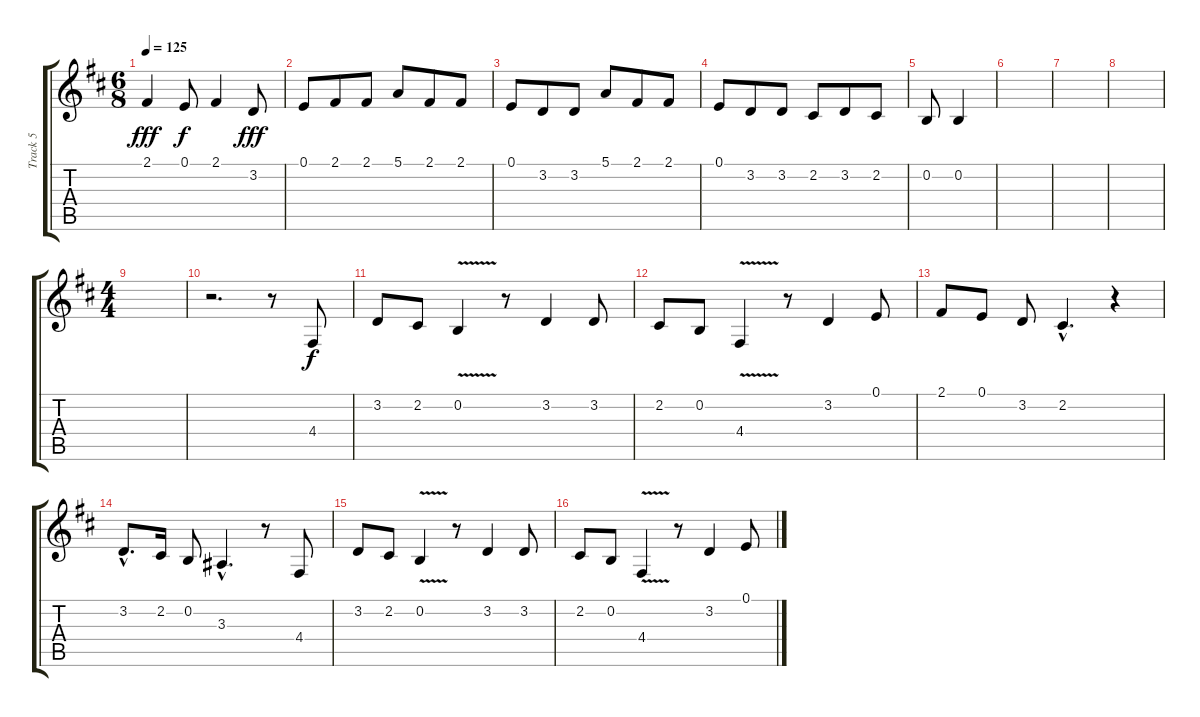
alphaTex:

\track ("Track 5" "Track 5") {instrument clarinet}
\staff {score tabs}
\tuning (E4 B3 G3 D3 A2 E2) {hide}
\ts (6 8)
\tempo 125
\clef g2
\ks d
2.1.4{dy fff} 0.1.8{dy f} 2.1.4 3.2.8{dy fff} |
0.1.8 2.1.8 2.1.8 5.1.8 2.1.8 2.1.8 |
0.1.8 3.2.8 3.2.8 5.1.8 2.1.8 2.1.8 |
0.1.8 3.2.8 3.2.8 2.2.8 3.2.8 2.2.8 |
0.2.8 0.2.4 |
|
|
|
\ts (4 4)
|
r.2{d} r.8 4.4.8{dy f} |
3.2.8 2.2.8 0.2{v}.4 r.8 3.2.4 3.2.8 |
2.2.8 0.2.8 4.4{v}.4 r.8 3.2.4 0.1.8 |
2.1.8 0.1.8 3.2.8 2.2{hac}.4{d} r.4 |
3.2{hac}.8{d} 2.2.16 0.2.8 3.3{hac}.4{d} r.8 4.4.8 |
3.2.8 2.2.8 0.2{v}.4 r.8 3.2.4 3.2.8 |
2.2.8 0.2.8 4.4{v}.4 r.8 3.2.4 0.1.8
